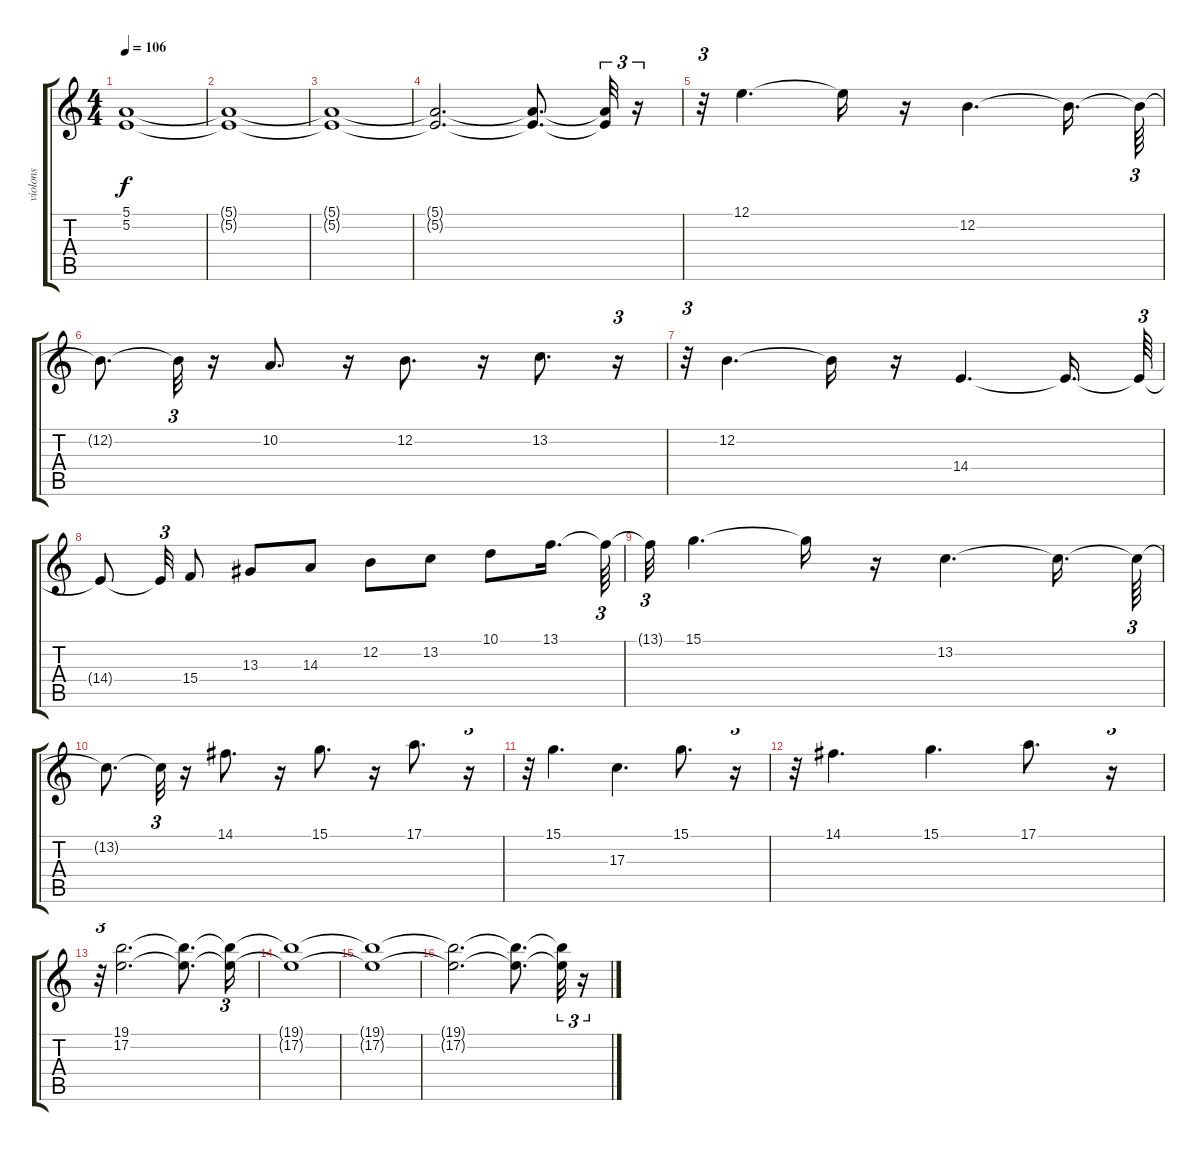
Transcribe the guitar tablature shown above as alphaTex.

\track ("violons" "violons") {instrument stringensemble1}
\staff {score tabs}
\tuning (E4 B3 G3 D3 A2 E2) {hide}
\ts (4 4)
\tempo 106
\clef g2
\ks c
(5.1{t} 5.2{t}).1{dy f} |
(5.1{t} 5.2{t}).1 |
(5.1{t} 5.2{t}).1 |
(5.1{t} 5.2{t}).2{d} (5.1{t} 5.2{t}).8{d} (5.1{t} 5.2{t}).32{tu (3 2)} r.16{tu (3 2)} |
r.32{tu (3 2)} 12.1.4{d} 12.1{t}.16 r.16 12.2.4{d} 12.2{t}.16{d} 12.2{t}.64{tu (3 2)} |
12.2{t}.8{d} 12.2{t}.32{tu (3 2)} r.16 10.2.8{d} r.16 12.2.8{d} r.16 13.2.8{d} r.16{tu (3 2)} |
r.32{tu (3 2)} 12.2.4{d} 12.2{t}.16 r.16 14.4.4{d} 14.4{t}.16{d} 14.4{t}.64{tu (3 2)} |
14.4{t}.8 14.4{t}.32{tu (3 2)} 15.4.8 13.3.8 14.3.8 12.2.8 13.2.8 10.1.8 13.1.16{d} 13.1{t}.64{tu (3 2)} |
13.1{t}.32{tu (3 2)} 15.1.4{d} 15.1{t}.16 r.16 13.2.4{d} 13.2{t}.16{d} 13.2{t}.64{tu (3 2)} |
13.2{t}.8{d} 13.2{t}.32{tu (3 2)} r.16 14.1.8{d} r.16 15.1.8{d} r.16 17.1.8{d} r.16{tu (3 2)} |
r.32{tu (3 2)} 15.1.4{d} 17.3.4{d} 15.1.8{d} r.16{tu (3 2)} |
r.32{tu (3 2)} 14.1.4{d} 15.1.4{d} 17.1.8{d} r.16{tu (3 2)} |
r.32{tu (3 2)} (19.1 17.2).2{d} (19.1{t} 17.2{t}).8{d} (19.1{t} 17.2{t}).16{tu (3 2)} |
(19.1{t} 17.2{t}).1 |
(19.1{t} 17.2{t}).1 |
(19.1{t} 17.2{t}).2{d} (19.1{t} 17.2{t}).8{d} (19.1{t} 17.2{t}).32{tu (3 2)} r.16{tu (3 2)}
